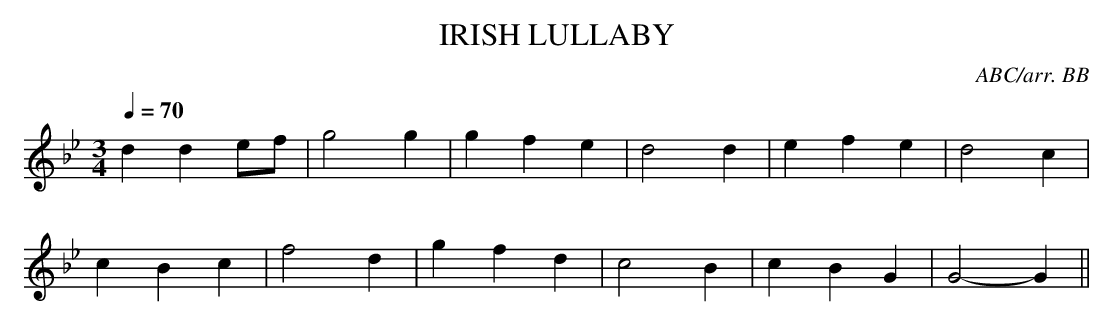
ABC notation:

X:1
T:IRISH LULLABY
C:ABC/arr. BB
Q:1/4=70
L:1/8
M:3/4
K:Gm
d2 d2 ef|g4 g2|g2 f2 e2|d4 d2|e2 f2 e2|d4 c2|
c2 B2 c2|f4 d2|g2 f2 d2|c4 B2|c2 B2 G2|G4-G2 ||
